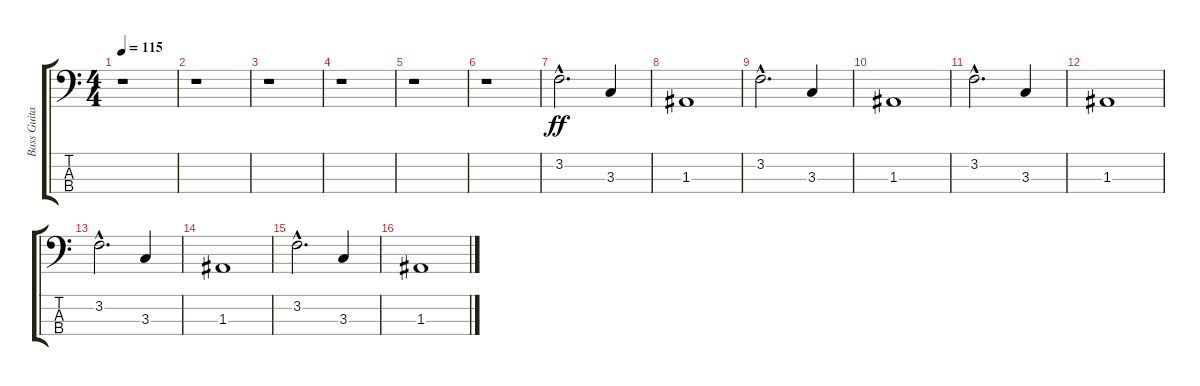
\track ("Bass Guitar I" "Bass Guita") {instrument acousticbass}
\staff {score tabs}
\tuning (G2 D2 A1 E1) {hide}
\ts (4 4)
\tempo 115
\clef f4
\ks c
r.1{dy f} |
r.1 |
r.1 |
r.1 |
r.1 |
r.1 |
3.2{hac}.2{d dy ff volume 11} 3.3.4 |
1.3.1 |
3.2{hac}.2{d} 3.3.4 |
1.3.1 |
3.2{hac}.2{d} 3.3.4 |
1.3.1 |
3.2{hac}.2{d} 3.3.4 |
1.3.1 |
3.2{hac}.2{d} 3.3.4 |
1.3.1
